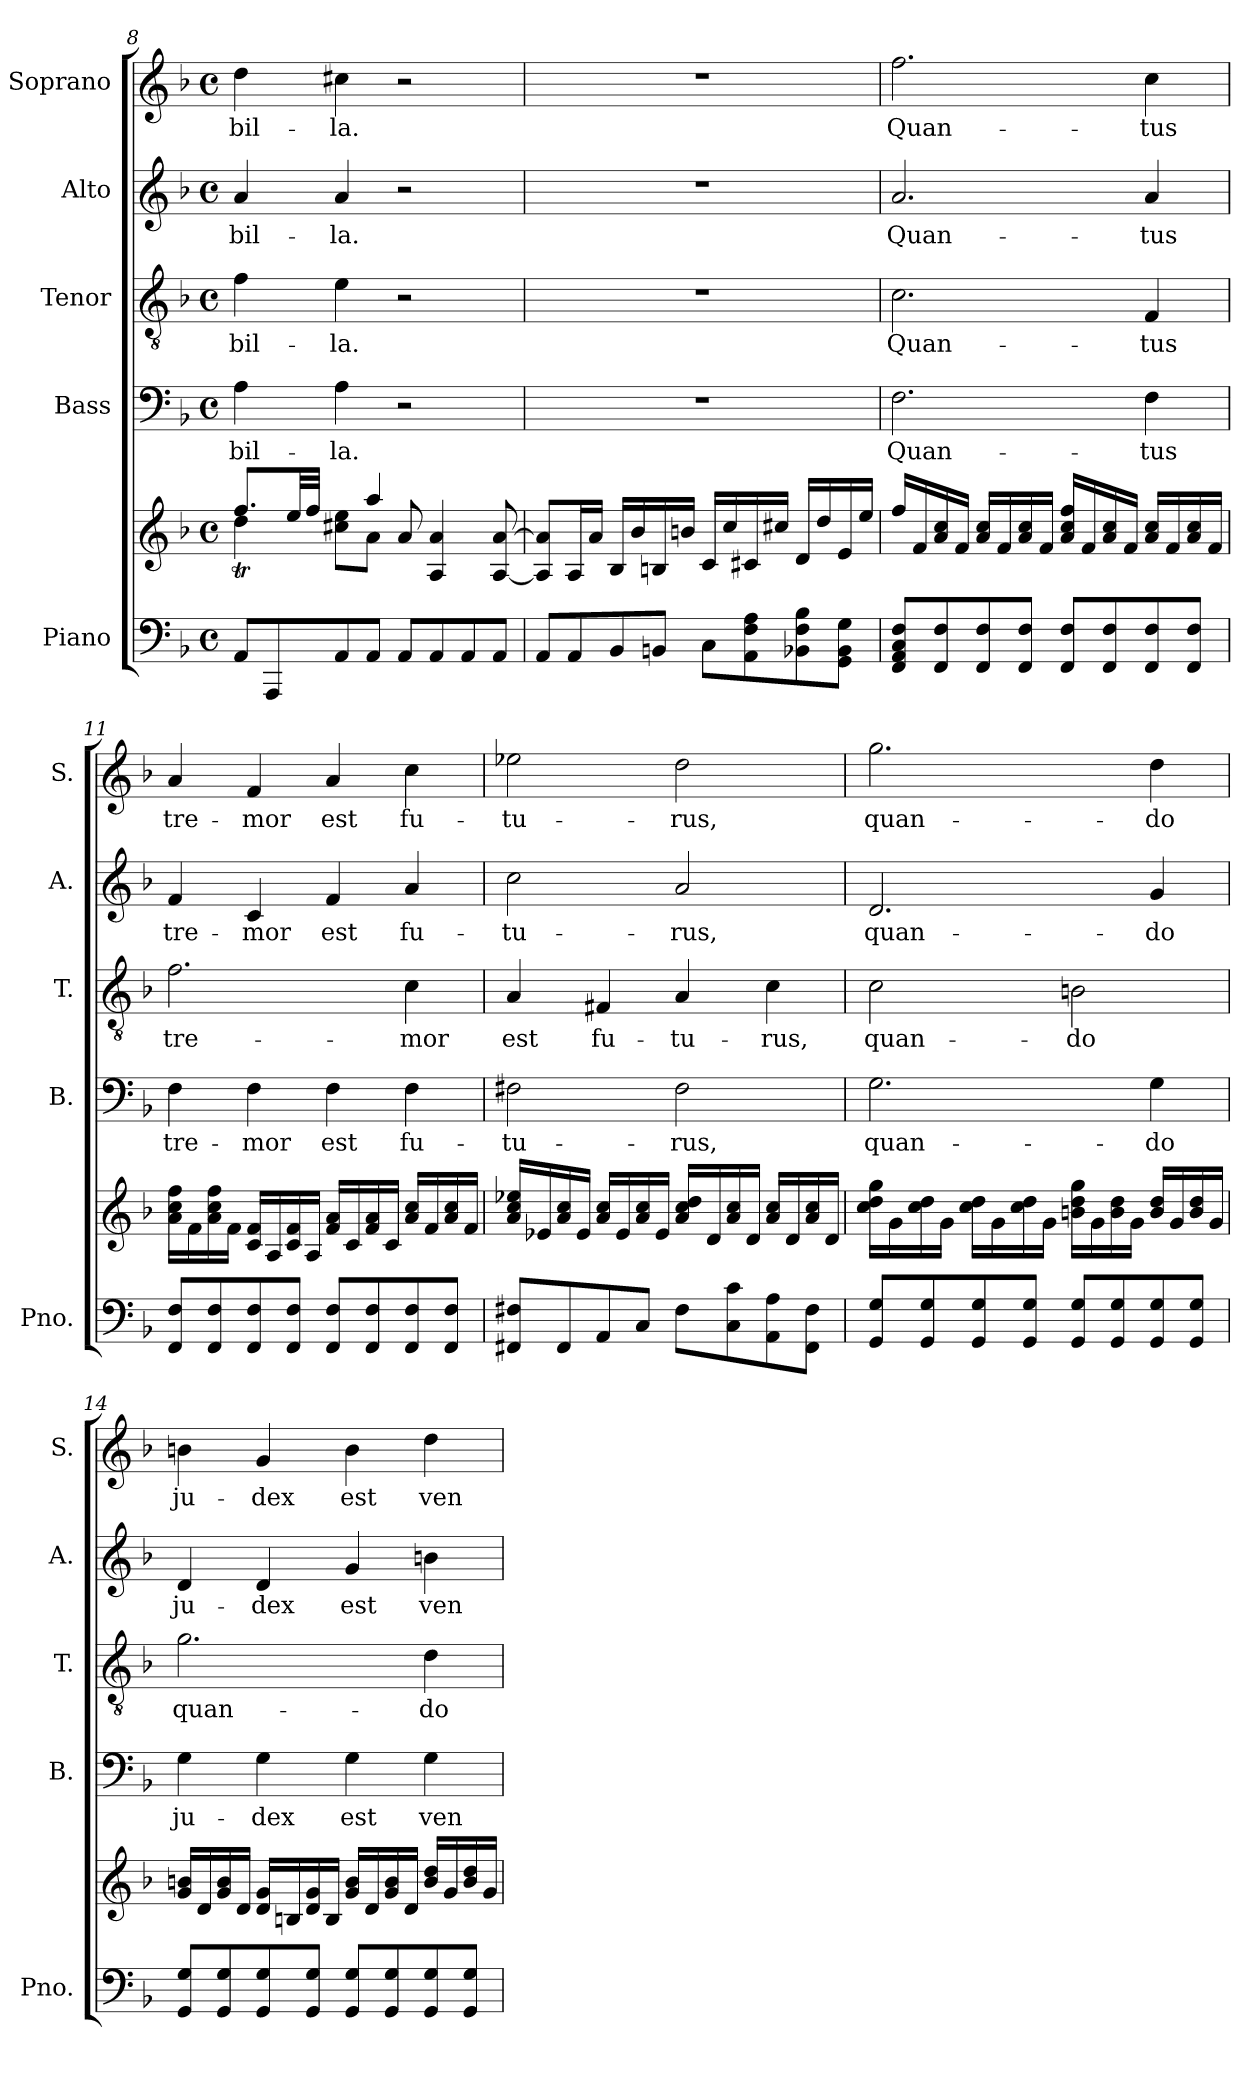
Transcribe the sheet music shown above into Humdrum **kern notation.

**kern	**kern	**kern	**text	**kern	**text	**kern	**text	**kern	**text
*part5	*part5	*part4	*part4	*part3	*part3	*part2	*part2	*part1	*part1
*staff6	*staff5	*staff4	*staff4	*staff3	*staff3	*staff2	*staff2	*staff1	*staff1
*I"Piano	*	*I"Bass	*	*I"Tenor	*	*I"Alto	*	*I"Soprano	*
*I'Pno.	*	*I'B.	*	*I'T.	*	*I'A.	*	*I'S.	*
!!LO:LB:g=z
*clefF4	*clefG2	*clefF4	*	*clefGv2	*	*clefG2	*	*clefG2	*
*k[b-]	*k[b-]	*k[b-]	*	*k[b-]	*	*k[b-]	*	*k[b-]	*
*F:	*F:	*F:	*	*F:	*	*F:	*	*F:	*
*M4/4	*M4/4	*M4/4	*	*M4/4	*	*M4/4	*	*M4/4	*
*met(c)	*met(c)	*met(c)	*	*met(c)	*	*met(c)	*	*met(c)	*
=8	=8	=8	=8	=8	=8	=8	=8	=8	=8
*	*^	*	*	*	*	*	*	*	*
!	!	!	!	!LO:LY:b	!	!LO:LY:b	!	!LO:LY:b	!	!LO:LY:b
8AA/L	8.ff/L	4ddT\	4A\	-bil-	4f\	-bil-	4a/	-bil-	4dd\	-bil-
8AAA/	.	.	.	.	.	.	.	.	.	.
.	32ee/LL	.	.	.	.	.	.	.	.	.
.	32ff/JJJ	.	.	.	.	.	.	.	.	.
!	!	!	!	!LO:LY:b	!	!LO:LY:b	!	!LO:LY:b	!	!LO:LY:b
8AA/	8cc#X\ 8ee\L	8ryy	4A\	-la.	4e\	-la.	4a/	-la.	4cc#X\	-la.
8AA/J	8a\J	4aa/	.	.	.	.	.	.	.	.
8AA/L	8a/	.	2r	.	2r	.	2r	.	2r	.
8AA/	4A/ 4a/	4.ryy	.	.	.	.	.	.	.	.
8AA/	.	.	.	.	.	.	.	.	.	.
8AA/J	[8A/ [8a/	.	.	.	.	.	.	.	.	.
*	*v	*v	*	*	*	*	*	*	*	*
=9	=9	=9	=9	=9	=9	=9	=9	=9	=9
8AA/L	8A/] 8a/]L	1r	.	1r	.	1r	.	1r	.
8AA/	16A/L	.	.	.	.	.	.	.	.
.	16a/JJ	.	.	.	.	.	.	.	.
8BB-/	16B-/LL	.	.	.	.	.	.	.	.
.	16b-/	.	.	.	.	.	.	.	.
8BBn/J	16Bn/	.	.	.	.	.	.	.	.
.	16bn/JJ	.	.	.	.	.	.	.	.
8C\L	16c/LL	.	.	.	.	.	.	.	.
.	16cc/	.	.	.	.	.	.	.	.
8AA\ 8F\ 8A\	16c#X/	.	.	.	.	.	.	.	.
.	16cc#X/JJ	.	.	.	.	.	.	.	.
8BB-X\ 8F\ 8B-\	16d/LL	.	.	.	.	.	.	.	.
.	16dd/	.	.	.	.	.	.	.	.
8GG\ 8BB-\ 8G\J	16e/	.	.	.	.	.	.	.	.
.	16ee/JJ	.	.	.	.	.	.	.	.
=10	=10	=10	=10	=10	=10	=10	=10	=10	=10
!	!	!	!LO:LY:b	!	!LO:LY:b	!	!LO:LY:b	!	!LO:LY:b
8FF/ 8AA/ 8C/ 8F/L	16ff/LL	2.F\	Quan-	2.c\	Quan-	2.a/	Quan-	2.ff\	Quan-
.	16f/	.	.	.	.	.	.	.	.
8FF/ 8F/	16a/ 16cc/	.	.	.	.	.	.	.	.
.	16f/JJ	.	.	.	.	.	.	.	.
8FF/ 8F/	16a/ 16cc/LL	.	.	.	.	.	.	.	.
.	16f/	.	.	.	.	.	.	.	.
8FF/ 8F/J	16a/ 16cc/	.	.	.	.	.	.	.	.
.	16f/JJ	.	.	.	.	.	.	.	.
8FF/ 8F/L	16a/ 16cc/ 16ff/LL	.	.	.	.	.	.	.	.
.	16f/	.	.	.	.	.	.	.	.
8FF/ 8F/	16a/ 16cc/	.	.	.	.	.	.	.	.
.	16f/JJ	.	.	.	.	.	.	.	.
!	!	!	!LO:LY:b	!	!LO:LY:b	!	!LO:LY:b	!	!LO:LY:b
8FF/ 8F/	16a/ 16cc/LL	4F\	-tus	4F/	-tus	4a/	-tus	4cc\	-tus
.	16f/	.	.	.	.	.	.	.	.
8FF/ 8F/J	16a/ 16cc/	.	.	.	.	.	.	.	.
.	16f/JJ	.	.	.	.	.	.	.	.
=11	=11	=11	=11	=11	=11	=11	=11	=11	=11
!	!	!	!LO:LY:b	!	!LO:LY:b	!	!LO:LY:b	!	!LO:LY:b
8FF/ 8F/L	16a\ 16cc\ 16ff\LL	4F\	tre-	2.f\	tre-	4f/	tre-	4a/	tre-
.	16f\	.	.	.	.	.	.	.	.
8FF/ 8F/	16a\ 16cc\ 16ff\	.	.	.	.	.	.	.	.
.	16f\JJ	.	.	.	.	.	.	.	.
!	!	!	!LO:LY:b	!	!	!	!LO:LY:b	!	!LO:LY:b
8FF/ 8F/	16c/ 16f/LL	4F\	-mor	.	.	4c/	-mor	4f/	-mor
.	16A/	.	.	.	.	.	.	.	.
8FF/ 8F/J	16c/ 16f/	.	.	.	.	.	.	.	.
.	16A/JJ	.	.	.	.	.	.	.	.
!	!	!	!LO:LY:b	!	!	!	!LO:LY:b	!	!LO:LY:b
8FF/ 8F/L	16f/ 16a/LL	4F\	est	.	.	4f/	est	4a/	est
.	16c/	.	.	.	.	.	.	.	.
8FF/ 8F/	16f/ 16a/	.	.	.	.	.	.	.	.
.	16c/JJ	.	.	.	.	.	.	.	.
!	!	!	!LO:LY:b	!	!LO:LY:b	!	!LO:LY:b	!	!LO:LY:b
8FF/ 8F/	16a/ 16cc/LL	4F\	fu-	4c\	-mor	4a/	fu-	4cc\	fu-
.	16f/	.	.	.	.	.	.	.	.
8FF/ 8F/J	16a/ 16cc/	.	.	.	.	.	.	.	.
.	16f/JJ	.	.	.	.	.	.	.	.
!!LO:PB:g=z
=12	=12	=12	=12	=12	=12	=12	=12	=12	=12
!	!	!	!LO:LY:b	!	!LO:LY:b	!	!LO:LY:b	!	!LO:LY:b
8FF#X/ 8F#X/L	16a/ 16cc/ 16ee-X/LL	2F#X\	-tu-	4A/	est	2cc\	-tu-	2ee-X\	-tu-
.	16e-X/	.	.	.	.	.	.	.	.
8FF#/	16a/ 16cc/	.	.	.	.	.	.	.	.
.	16e-/JJ	.	.	.	.	.	.	.	.
!	!	!	!	!	!LO:LY:b	!	!	!	!
8AA/	16a/ 16cc/LL	.	.	4F#X/	fu-	.	.	.	.
.	16e-/	.	.	.	.	.	.	.	.
8C/J	16a/ 16cc/	.	.	.	.	.	.	.	.
.	16e-/JJ	.	.	.	.	.	.	.	.
!	!	!	!LO:LY:b	!	!LO:LY:b	!	!LO:LY:b	!	!LO:LY:b
8F#\L	16a/ 16cc/ 16dd/LL	2F#\	-rus,	4A/	-tu-	2a/	-rus,	2dd\	-rus,
.	16d/	.	.	.	.	.	.	.	.
8C\ 8c\	16a/ 16cc/	.	.	.	.	.	.	.	.
.	16d/JJ	.	.	.	.	.	.	.	.
!	!	!	!	!	!LO:LY:b	!	!	!	!
8AA\ 8A\	16a/ 16cc/LL	.	.	4c\	-rus,	.	.	.	.
.	16d/	.	.	.	.	.	.	.	.
8FF#\ 8F#\J	16a/ 16cc/	.	.	.	.	.	.	.	.
.	16d/JJ	.	.	.	.	.	.	.	.
=13	=13	=13	=13	=13	=13	=13	=13	=13	=13
!	!	!	!LO:LY:b	!	!LO:LY:b	!	!LO:LY:b	!	!LO:LY:b
8GG/ 8G/L	16cc\ 16dd\ 16gg\LL	2.G\	quan-	2c\	quan-	2.d/	quan-	2.gg\	quan-
.	16g\	.	.	.	.	.	.	.	.
8GG/ 8G/	16cc\ 16dd\	.	.	.	.	.	.	.	.
.	16g\JJ	.	.	.	.	.	.	.	.
8GG/ 8G/	16cc\ 16dd\LL	.	.	.	.	.	.	.	.
.	16g\	.	.	.	.	.	.	.	.
8GG/ 8G/J	16cc\ 16dd\	.	.	.	.	.	.	.	.
.	16g\JJ	.	.	.	.	.	.	.	.
!	!	!	!	!	!LO:LY:b	!	!	!	!
8GG/ 8G/L	16bn\ 16dd\ 16gg\LL	.	.	2Bn\	-do	.	.	.	.
.	16g\	.	.	.	.	.	.	.	.
8GG/ 8G/	16b\ 16dd\	.	.	.	.	.	.	.	.
.	16g\JJ	.	.	.	.	.	.	.	.
!	!	!	!LO:LY:b	!	!	!	!LO:LY:b	!	!LO:LY:b
8GG/ 8G/	16b/ 16dd/LL	4G\	-do	.	.	4g/	-do	4dd\	-do
.	16g/	.	.	.	.	.	.	.	.
8GG/ 8G/J	16b/ 16dd/	.	.	.	.	.	.	.	.
.	16g/JJ	.	.	.	.	.	.	.	.
=14	=14	=14	=14	=14	=14	=14	=14	=14	=14
!	!	!	!LO:LY:b	!	!LO:LY:b	!	!LO:LY:b	!	!LO:LY:b
8GG/ 8G/L	16g/ 16bn/LL	4G\	ju-	2.g\	quan-	4d/	ju-	4bn\	ju-
.	16d/	.	.	.	.	.	.	.	.
8GG/ 8G/	16g/ 16b/	.	.	.	.	.	.	.	.
.	16d/JJ	.	.	.	.	.	.	.	.
!	!	!	!LO:LY:b	!	!	!	!LO:LY:b	!	!LO:LY:b
8GG/ 8G/	16d/ 16g/LL	4G\	-dex	.	.	4d/	-dex	4g/	-dex
.	16Bn/	.	.	.	.	.	.	.	.
8GG/ 8G/J	16d/ 16g/	.	.	.	.	.	.	.	.
.	16B/JJ	.	.	.	.	.	.	.	.
!	!	!	!LO:LY:b	!	!	!	!LO:LY:b	!	!LO:LY:b
8GG/ 8G/L	16g/ 16b/LL	4G\	est	.	.	4g/	est	4b\	est
.	16d/	.	.	.	.	.	.	.	.
8GG/ 8G/	16g/ 16b/	.	.	.	.	.	.	.	.
.	16d/JJ	.	.	.	.	.	.	.	.
!	!	!	!LO:LY:b	!	!LO:LY:b	!	!LO:LY:b	!	!LO:LY:b
8GG/ 8G/	16b/ 16dd/LL	4G\	ven-	4d\	-do	4bn\	ven-	4dd\	ven-
.	16g/	.	.	.	.	.	.	.	.
8GG/ 8G/J	16b/ 16dd/	.	.	.	.	.	.	.	.
.	16g/JJ	.	.	.	.	.	.	.	.
=	=	=	=	=	=	=	=	=	=
*-	*-	*-	*-	*-	*-	*-	*-	*-	*-
